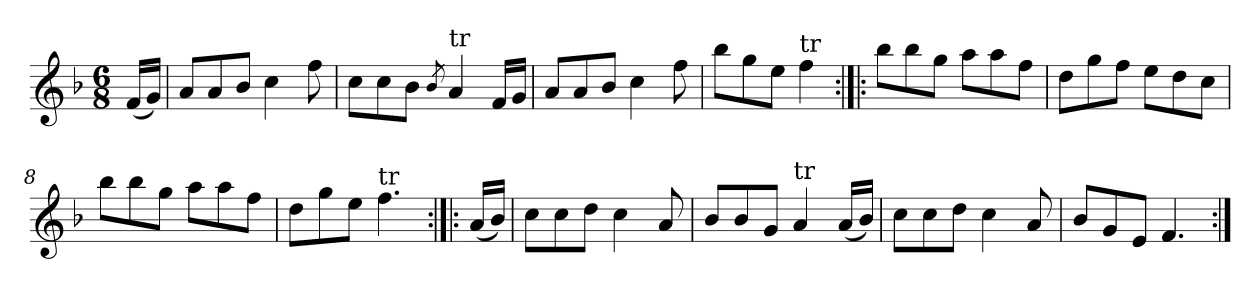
**kern
*part1
*staff1
*clefG2
*k[b-]
*F:
*M6/8
*MM75
=1
(<16f/LL
16g/JJ)
=2
8a/L
8a/
8b-/J
4cc\
8ff\
=3
8cc\L
8cc\
8b-\J
8qb-/
!LO:TX:a:t=tr
4a/
16f/LL
16g/JJ
=4
8a/L
8a/
8b-/J
4cc\
8ff\
=5
8bb-\L
8gg\
8ee\J
!LO:TX:a:t=tr
4ff\
=6:|!|:
8bb-\L
8bb-\
8gg\J
8aa\L
8aa\
8ff\J
=7
8dd\L
8gg\
8ff\J
8ee\L
8dd\
8cc\J
!!LO:LB:g=z
=8
8bb-\L
8bb-\
8gg\J
8aa\L
8aa\
8ff\J
=9
8dd\L
8gg\
8ee\J
!LO:TX:a:t=tr
4.ff\
=10:|!|:
(<16a/LL
16b-/JJ)
=11
8cc\L
8cc\
8dd\J
4cc\
8a/
=12
8b-/L
8b-/
8g/J
!LO:TX:a:t=tr
4a/
(<16a/LL
16b-/JJ)
=13
8cc\L
8cc\
8dd\J
4cc\
8a/
=14
8b-/L
8g/
8e/J
4.f/
=:|!
*-
